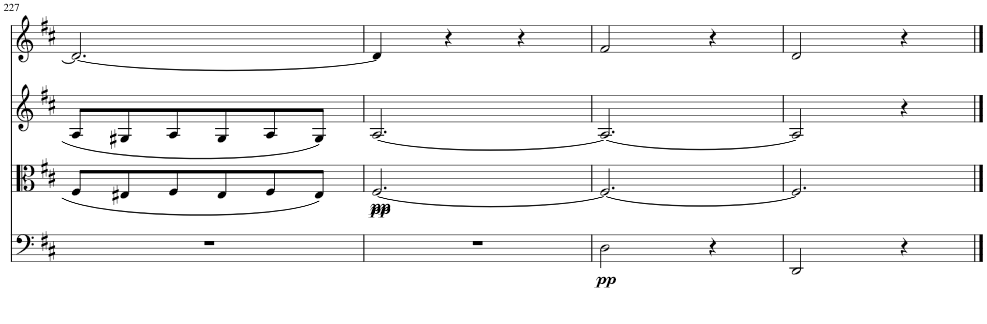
**kern	**dynam	**kern	**dynam	**kern	**kern
*part4	*part4	*part3	*part3	*part2	*part1
*staff4	*staff4	*staff3	*staff3	*staff2	*staff1
*I"Piano	*	*I"Piano	*	*I"Piano	*I"Piano
*I'Pno	*	*I'Pno	*	*I'Pno	*I'Pno
!!LO:PB:g=z
*clefF4	*	*clefC3	*	*clefG2	*clefG2
*k[f#c#]	*	*k[f#c#]	*	*k[f#c#]	*k[f#c#]
*M3/4	*	*M3/4	*	*M3/4	*M3/4
=227	=227	=227	=227	=227	=227
2.r	.	8F#/L	.	8A/L	2.d/_
.	.	8E#X/	.	8G#X/	.
.	.	8F#/	.	8A/	.
.	.	8E#/	.	8G#/	.
.	.	8F#/	.	8A/	.
.	.	8E#/J	.	8G#/J	.
=228	=228	=228	=228	=228	=228
!	!	!	!LO:DY:b	!	!
!	!	!	!LO:DY:n=1:b	!	!
2.r	.	[2.F#/	pp pp	[2.A/	4d/]
.	.	.	.	.	4r
.	.	.	.	.	4r
=229	=229	=229	=229	=229	=229
!	!LO:DY:b	!	!	!	!
2D\	pp	2.F#/_	.	2.A/_	2f#/
4r	.	.	.	.	4r
=230	=230	=230	=230	=230	=230
2DD/	.	2.F#/]	.	2A/]	2d/
4r	.	.	.	4r	4r
==	==	==	==	==	==
*-	*-	*-	*-	*-	*-
